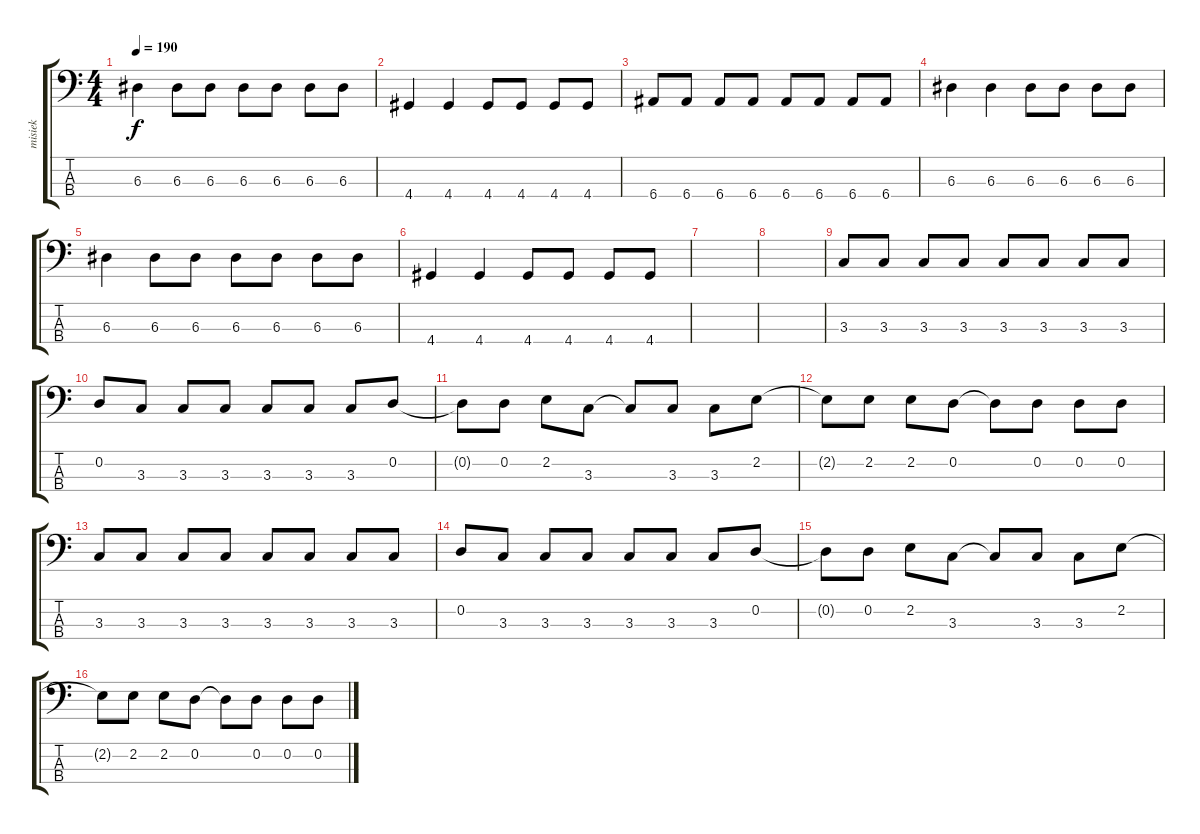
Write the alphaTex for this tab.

\track ("misiek" "misiek") {instrument electricbasspick}
\staff {score tabs}
\tuning (G2 D2 A1 E1) {hide}
\ts (4 4)
\tempo 190
\clef f4
\ks c
6.3.4{dy f} 6.3.8 6.3.8 6.3.8 6.3.8 6.3.8 6.3.8 |
4.4.4 4.4.4 4.4.8 4.4.8 4.4.8 4.4.8 |
6.4.8 6.4.8 6.4.8 6.4.8 6.4.8 6.4.8 6.4.8 6.4.8 |
6.3.4 6.3.4 6.3.8 6.3.8 6.3.8 6.3.8 |
6.3.4 6.3.8 6.3.8 6.3.8 6.3.8 6.3.8 6.3.8 |
4.4.4 4.4.4 4.4.8 4.4.8 4.4.8 4.4.8 |
|
|
3.3.8 3.3.8 3.3.8 3.3.8 3.3.8 3.3.8 3.3.8 3.3.8 |
0.2.8 3.3.8 3.3.8 3.3.8 3.3.8 3.3.8 3.3.8 0.2.8 |
0.2{t}.8 0.2.8 2.2.8 3.3.8 3.3{t}.8 3.3.8 3.3.8 2.2.8 |
2.2{t}.8 2.2.8 2.2.8 0.2.8 0.2{t}.8 0.2.8 0.2.8 0.2.8 |
3.3.8 3.3.8 3.3.8 3.3.8 3.3.8 3.3.8 3.3.8 3.3.8 |
0.2.8 3.3.8 3.3.8 3.3.8 3.3.8 3.3.8 3.3.8 0.2.8 |
0.2{t}.8 0.2.8 2.2.8 3.3.8 3.3{t}.8 3.3.8 3.3.8 2.2.8 |
2.2{t}.8 2.2.8 2.2.8 0.2.8 0.2{t}.8 0.2.8 0.2.8 0.2.8
